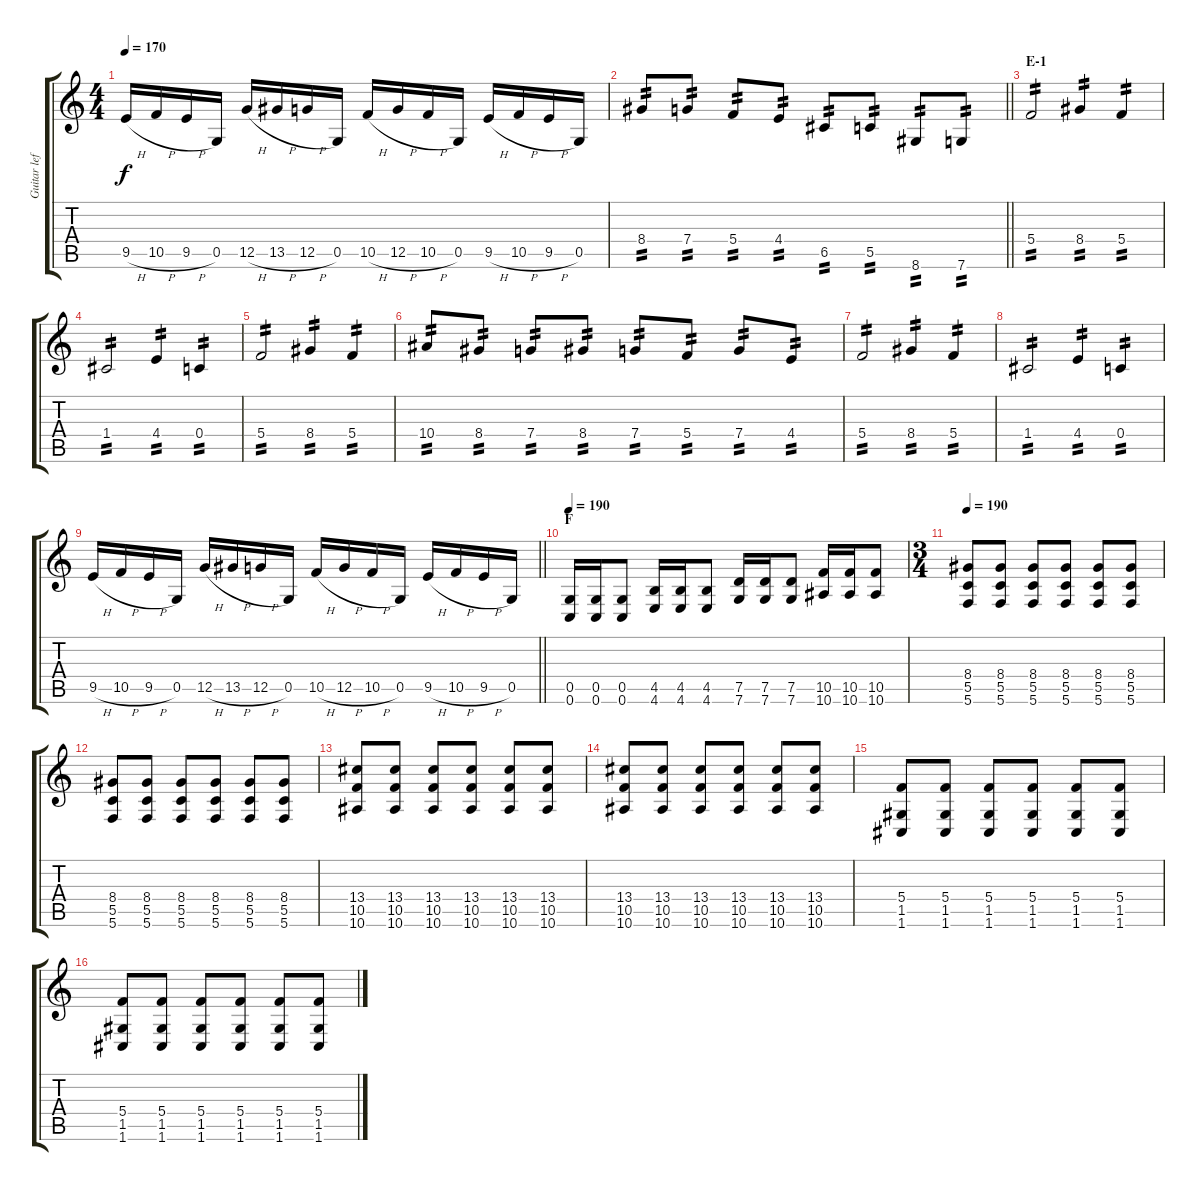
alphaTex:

\track ("Guitar left" "Guitar lef") {instrument distortionguitar}
\staff {score tabs}
\tuning (D4 A3 F3 C3 G2 C2) {hide}
\ts (4 4)
\tempo 170
\clef g2
\ks c
9.5{h}.16{dy f} 10.5{h}.16 9.5{h}.16 0.5.16 12.5{h}.16 13.5{h}.16 12.5{h}.16 0.5.16 10.5{h}.16 12.5{h}.16 10.5{h}.16 0.5.16 9.5{h}.16 10.5{h}.16 9.5{h}.16 0.5.16 |
\barLineRight lightlight
8.4.8{tp 2} 7.4.8{tp 2} 5.4.8{tp 2} 4.4.8{tp 2} 6.5.8{tp 2} 5.5.8{tp 2} 8.6.8{tp 2} 7.6.8{tp 2} |
\section ("" "E-1")
5.4.2{tp 2} 8.4.4{tp 2} 5.4.4{tp 2} |
1.4.2{tp 2} 4.4.4{tp 2} 0.4.4{tp 2} |
5.4.2{tp 2} 8.4.4{tp 2} 5.4.4{tp 2} |
10.4.8{tp 2} 8.4.8{tp 2} 7.4.8{tp 2} 8.4.8{tp 2} 7.4.8{tp 2} 5.4.8{tp 2} 7.4.8{tp 2} 4.4.8{tp 2} |
5.4.2{tp 2} 8.4.4{tp 2} 5.4.4{tp 2} |
1.4.2{tp 2} 4.4.4{tp 2} 0.4.4{tp 2} |
\barLineRight lightlight
9.5{h}.16 10.5{h}.16 9.5{h}.16 0.5.16 12.5{h}.16 13.5{h}.16 12.5{h}.16 0.5.16 10.5{h}.16 12.5{h}.16 10.5{h}.16 0.5.16 9.5{h}.16 10.5{h}.16 9.5{h}.16 0.5.16 |
\section ("" "F")
\tempo 190
(0.5 0.6).16 (0.5 0.6).16 (0.5 0.6).8 (4.5 4.6).16 (4.5 4.6).16 (4.5 4.6).8 (7.5 7.6).16 (7.5 7.6).16 (7.5 7.6).8 (10.5 10.6).16 (10.5 10.6).16 (10.5 10.6).8 |
\ts (3 4)
\tempo 190
(8.4 5.5 5.6).8 (8.4 5.5 5.6).8 (8.4 5.5 5.6).8 (8.4 5.5 5.6).8 (8.4 5.5 5.6).8 (8.4 5.5 5.6).8 |
(8.4 5.5 5.6).8 (8.4 5.5 5.6).8 (8.4 5.5 5.6).8 (8.4 5.5 5.6).8 (8.4 5.5 5.6).8 (8.4 5.5 5.6).8 |
(13.4 10.5 10.6).8 (13.4 10.5 10.6).8 (13.4 10.5 10.6).8 (13.4 10.5 10.6).8 (13.4 10.5 10.6).8 (13.4 10.5 10.6).8 |
(13.4 10.5 10.6).8 (13.4 10.5 10.6).8 (13.4 10.5 10.6).8 (13.4 10.5 10.6).8 (13.4 10.5 10.6).8 (13.4 10.5 10.6).8 |
(5.4 1.5 1.6).8 (5.4 1.5 1.6).8 (5.4 1.5 1.6).8 (5.4 1.5 1.6).8 (5.4 1.5 1.6).8 (5.4 1.5 1.6).8 |
(5.4 1.5 1.6).8 (5.4 1.5 1.6).8 (5.4 1.5 1.6).8 (5.4 1.5 1.6).8 (5.4 1.5 1.6).8 (5.4 1.5 1.6).8
